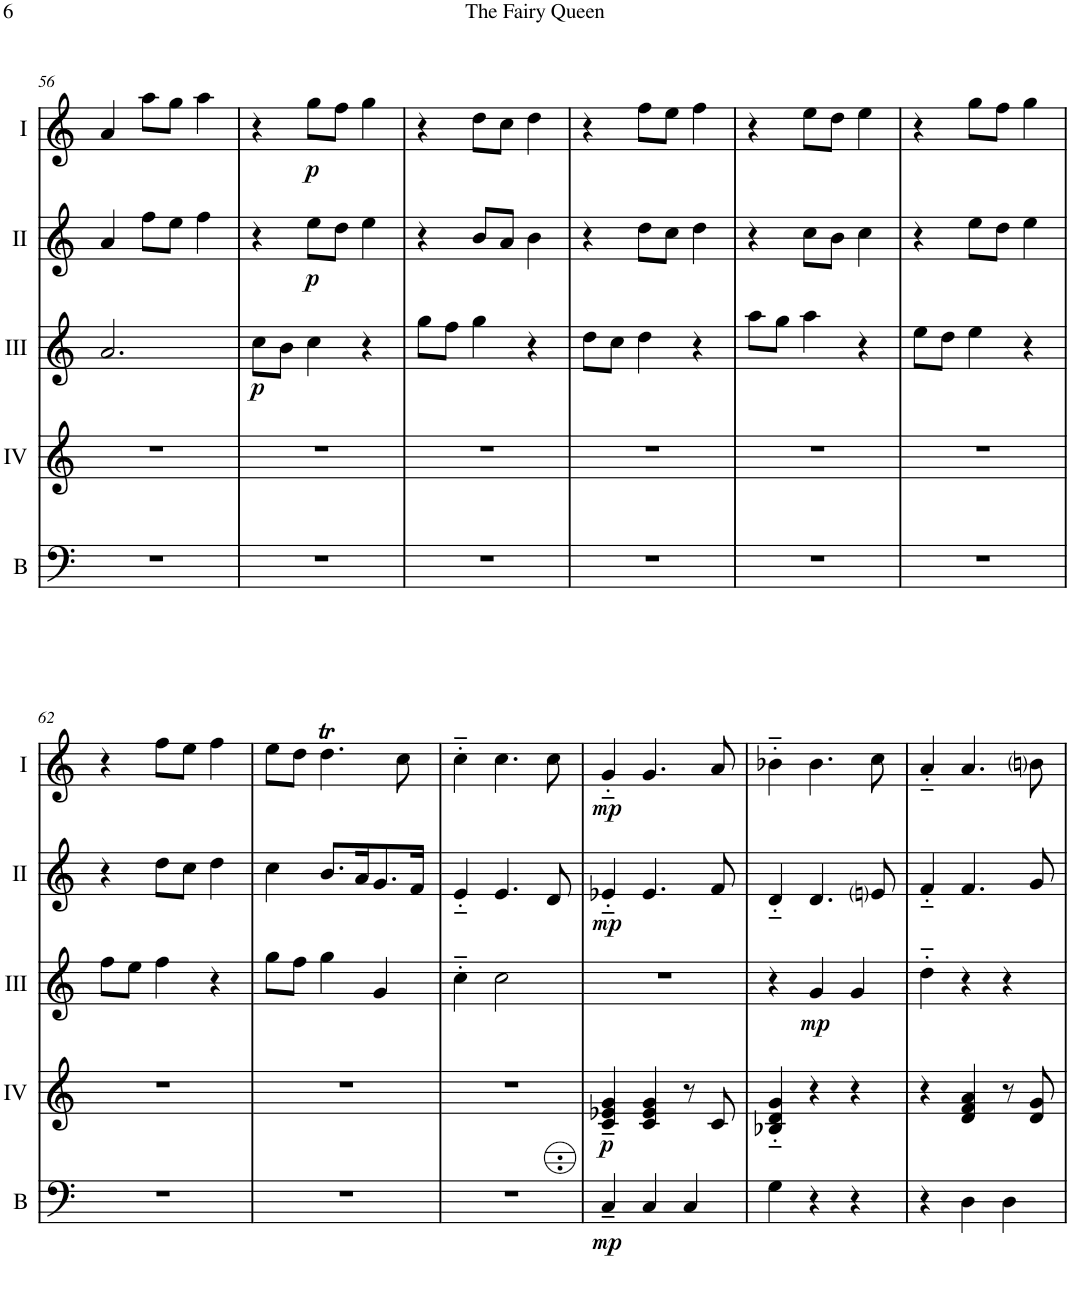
**kern	**dynam	**kern	**dynam	**kern	**dynam	**kern	**dynam	**kern	**dynam
*part5	*part5	*part4	*part4	*part3	*part3	*part2	*part2	*part1	*part1
*staff5	*staff5	*staff4	*staff4	*staff3	*staff3	*staff2	*staff2	*staff1	*staff1
*I"Bass	*	*I"Acc. 4	*	*I"Acc. 3	*	*I"Acc. 2	*	*I"Acc. 1	*
*I'B	*	*	*	*	*	*	*	*	*
!!LO:PB:g=z
*clefF4	*	*clefG2	*	*clefG2	*	*clefG2	*	*clefG2	*
*Trd7c12	*	*	*	*Trd7c12	*	*	*	*	*
*k[]	*	*k[]	*	*k[]	*	*k[]	*	*k[]	*
*M3/4	*	*M3/4	*	*M3/4	*	*M3/4	*	*M3/4	*
=56	=56	=56	=56	=56	=56	=56	=56	=56	=56
2.r	.	2.r	.	2.a/	.	4a/	.	4a/	.
.	.	.	.	.	.	8ff\L	.	8aa\L	.
.	.	.	.	.	.	8ee\J	.	8gg\J	.
.	.	.	.	.	.	4ff\	.	4aa\	.
=57	=57	=57	=57	=57	=57	=57	=57	=57	=57
!	!	!	!	!	!LO:DY:b	!	!	!	!
2.r	.	2.r	.	8cc\L	p	4r	.	4r	.
.	.	.	.	8b\J	.	.	.	.	.
!	!	!	!	!	!	!	!LO:DY:b	!	!LO:DY:b
.	.	.	.	4cc\	.	8ee\L	p	8gg\L	p
.	.	.	.	.	.	8dd\J	.	8ff\J	.
.	.	.	.	4r	.	4ee\	.	4gg\	.
=58	=58	=58	=58	=58	=58	=58	=58	=58	=58
2.r	.	2.r	.	8gg\L	.	4r	.	4r	.
.	.	.	.	8ff\J	.	.	.	.	.
.	.	.	.	4gg\	.	8b/L	.	8dd\L	.
.	.	.	.	.	.	8a/J	.	8cc\J	.
.	.	.	.	4r	.	4b\	.	4dd\	.
=59	=59	=59	=59	=59	=59	=59	=59	=59	=59
2.r	.	2.r	.	8dd\L	.	4r	.	4r	.
.	.	.	.	8cc\J	.	.	.	.	.
.	.	.	.	4dd\	.	8dd\L	.	8ff\L	.
.	.	.	.	.	.	8cc\J	.	8ee\J	.
.	.	.	.	4r	.	4dd\	.	4ff\	.
=60	=60	=60	=60	=60	=60	=60	=60	=60	=60
2.r	.	2.r	.	8aa\L	.	4r	.	4r	.
.	.	.	.	8gg\J	.	.	.	.	.
.	.	.	.	4aa\	.	8cc\L	.	8ee\L	.
.	.	.	.	.	.	8b\J	.	8dd\J	.
.	.	.	.	4r	.	4cc\	.	4ee\	.
=61	=61	=61	=61	=61	=61	=61	=61	=61	=61
2.r	.	2.r	.	8ee\L	.	4r	.	4r	.
.	.	.	.	8dd\J	.	.	.	.	.
.	.	.	.	4ee\	.	8ee\L	.	8gg\L	.
.	.	.	.	.	.	8dd\J	.	8ff\J	.
.	.	.	.	4r	.	4ee\	.	4gg\	.
!!LO:LB:g=z
=62	=62	=62	=62	=62	=62	=62	=62	=62	=62
2.r	.	2.r	.	8ff\L	.	4r	.	4r	.
.	.	.	.	8ee\J	.	.	.	.	.
.	.	.	.	4ff\	.	8dd\L	.	8ff\L	.
.	.	.	.	.	.	8cc\J	.	8ee\J	.
.	.	.	.	4r	.	4dd\	.	4ff\	.
=63	=63	=63	=63	=63	=63	=63	=63	=63	=63
2.r	.	2.r	.	8gg\L	.	4cc\	.	8ee\L	.
.	.	.	.	8ff\J	.	.	.	8dd\J	.
.	.	.	.	4gg\	.	8.b/L	.	4.ddT\	.
.	.	.	.	.	.	16a/K	.	.	.
.	.	.	.	4g/	.	8.g/	.	.	.
.	.	.	.	.	.	.	.	8cc\	.
.	.	.	.	.	.	16f/Jk	.	.	.
=64	=64	=64	=64	=64	=64	=64	=64	=64	=64
2.r	.	2.r	.	4cc'~\	.	4e'~/	.	4cc'~\	.
.	.	.	.	2cc\	.	4.e/	.	4.cc\	.
.	.	.	.	.	.	8d/	.	8cc\	.
=65	=65	=65	=65	=65	=65	=65	=65	=65	=65
!	!LO:DY:b	!	!LO:DY:b	!	!	!	!LO:DY:b	!	!LO:DY:b
4C~/	mp	4c/~ 4e-X/~ 4g/~	p	2.r	.	4e-X'~/	mp	4g'~/	mp
4C/	.	4c/ 4e-/ 4g/	.	.	.	4.e-/	.	4.g/	.
4C/	.	8r	.	.	.	.	.	.	.
.	.	8c/	.	.	.	8f/	.	8a/	.
=66	=66	=66	=66	=66	=66	=66	=66	=66	=66
4G\	.	4B-X/'~ 4d/'~ 4g/'~	.	4r	.	4d'~/	.	4b-X'~\	.
!	!	!	!	!	!LO:DY:b	!	!	!	!
4r	.	4r	.	4g/	mp	4.d/	.	4.b-\	.
4r	.	4r	.	4g/	.	.	.	.	.
.	.	.	.	.	.	8eni/	.	8cc\	.
=67	=67	=67	=67	=67	=67	=67	=67	=67	=67
4r	.	4r	.	4dd'~\	.	4f'~/	.	4a'~/	.
4D\	.	4d/ 4f/ 4a/	.	4r	.	4.f/	.	4.a/	.
4D\	.	8r	.	4r	.	.	.	.	.
.	.	8d/ 8g/	.	.	.	8g/	.	8bni\	.
=	=	=	=	=	=	=	=	=	=
*-	*-	*-	*-	*-	*-	*-	*-	*-	*-
